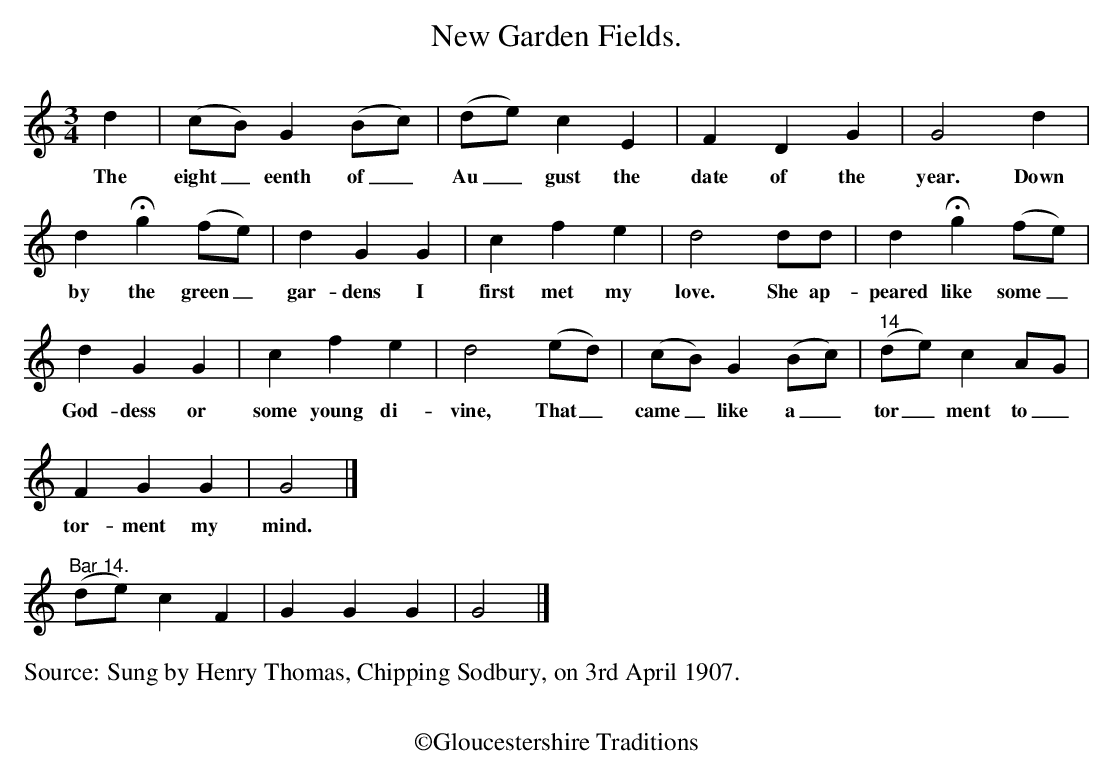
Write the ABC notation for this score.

X:1
T:New Garden Fields.
M:3/4
L:1/4
K:G Mixolydian
d|(c/B/)G(B/c/)|(d/e/)cE|FDG|G2d|
w:The eight_eenth of_Au_gust the date of the year. Down
dHg(f/e/)|dGG|cfe|d2d/d/|dHg(f/e/)|
w:by the green_gar-dens I first met my love. She ap-peared like some_
dGG|cfe|d2(e/d/)|(c/B/)G(B/c/)|"^14"(d/e/)cA/G/|
w:God-dess or some young di-vine, That_ came_ like a_ tor_ment to_
FGG|G2|]
w:tor-ment my mind.
%%text
"^Bar 14."(d/e/)cF|GGG|G2|]
